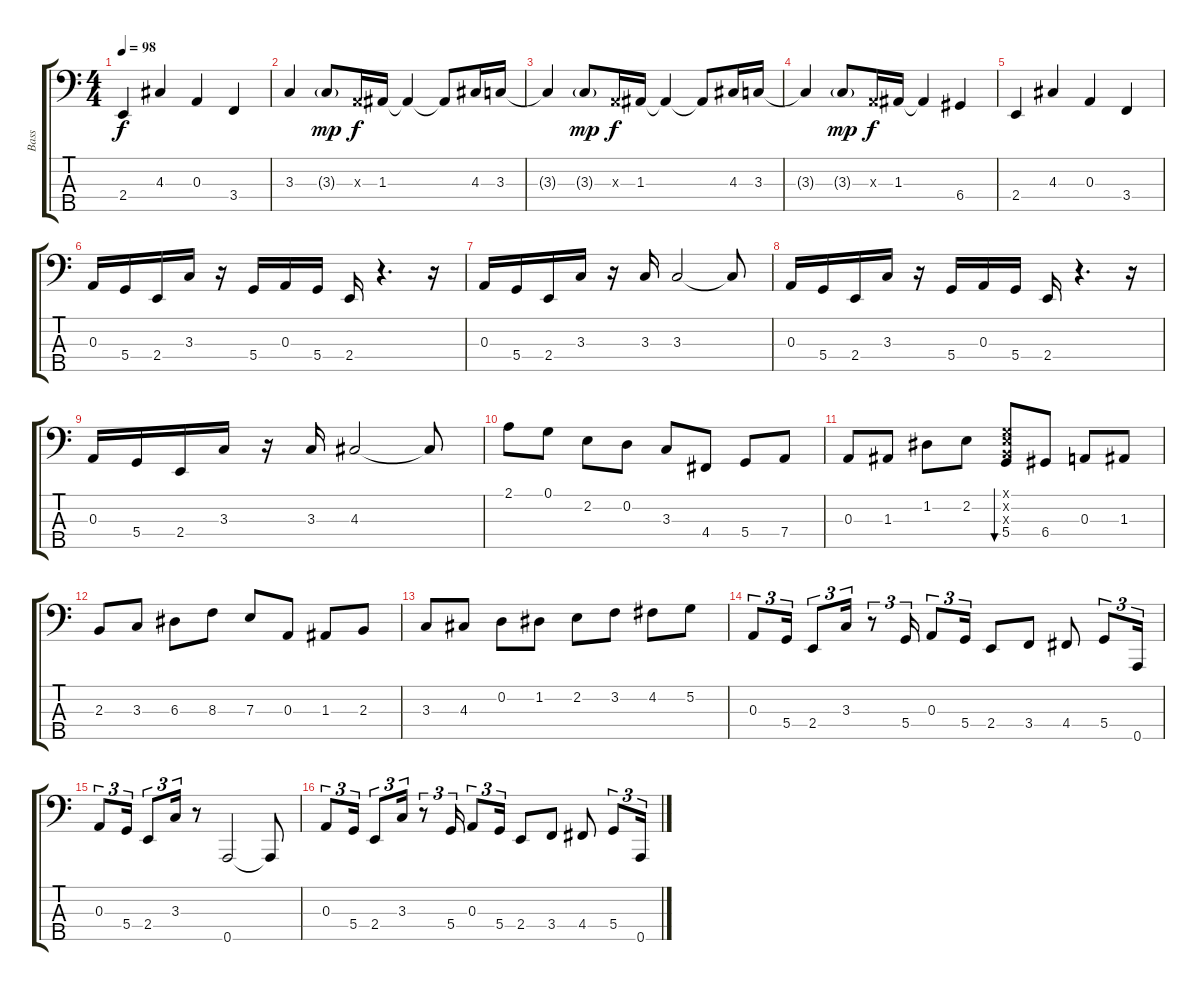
\track ("Bass" "Bass") {instrument electricbassfinger}
\staff {score tabs}
\tuning (G2 D2 A1 D1 A0) {hide}
\ts (4 4)
\tempo 98
\clef f4
\ks c
2.4.4{dy f} 4.3.4 0.3.4 3.4.4 |
3.3.4 3.3{g}.8{dy mp} 0.3{x}.16{dy f} 1.3.16 1.3{t}.4 1.3{t}.8 4.3.16 3.3.16 |
3.3{t}.4 3.3{g}.8{dy mp} 0.3{x}.16{dy f} 1.3.16 1.3{t}.4 1.3{t}.8 4.3.16 3.3.16 |
3.3{t}.4 3.3{g}.8{dy mp} 0.3{x}.16{dy f} 1.3.16 1.3{t}.4 6.4.4 |
2.4.4 4.3.4 0.3.4 3.4.4 |
0.3.16 5.4.16 2.4.16 3.3.16 r.16 5.4.16 0.3.16 5.4.16 2.4.16 r.4{d} r.16 |
0.3.16 5.4.16 2.4.16 3.3.16 r.16 3.3.16 3.3.2 3.3{t}.8 |
0.3.16 5.4.16 2.4.16 3.3.16 r.16 5.4.16 0.3.16 5.4.16 2.4.16 r.4{d} r.16 |
0.3.16 5.4.16 2.4.16 3.3.16 r.16 3.3.16 4.3.2 4.3{t}.8 |
2.1.8 0.1.8 2.2.8 0.2.8 3.3.8 4.4.8 5.4.8 7.4.8 |
0.3.8 1.3.8 1.2.8 2.2.8 (0.1{x} 2.2{x} 2.3{x} 5.4).8{bu 240} 6.4.8 0.3.8 1.3.8 |
2.3.8 3.3.8 6.3.8 8.3.8 7.3.8 0.3.8 1.3.8 2.3.8 |
3.3.8 4.3.8 0.2.8 1.2.8 2.2.8 3.2.8 4.2.8 5.2.8 |
0.3.8{tu (3 2)} 5.4.16{tu (3 2)} 2.4.8{tu (3 2)} 3.3.16{tu (3 2)} r.8{tu (3 2)} 5.4.16{tu (3 2)} 0.3.8{tu (3 2)} 5.4.16{tu (3 2)} 2.4.8 3.4.8 4.4.8 5.4.8{tu (3 2)} 0.5.16{tu (3 2)} |
0.3.8{tu (3 2)} 5.4.16{tu (3 2)} 2.4.8{tu (3 2)} 3.3.16{tu (3 2)} r.8 0.5.2 0.5{t}.8 |
0.3.8{tu (3 2)} 5.4.16{tu (3 2)} 2.4.8{tu (3 2)} 3.3.16{tu (3 2)} r.8{tu (3 2)} 5.4.16{tu (3 2)} 0.3.8{tu (3 2)} 5.4.16{tu (3 2)} 2.4.8 3.4.8 4.4.8 5.4.8{tu (3 2)} 0.5.16{tu (3 2)}
